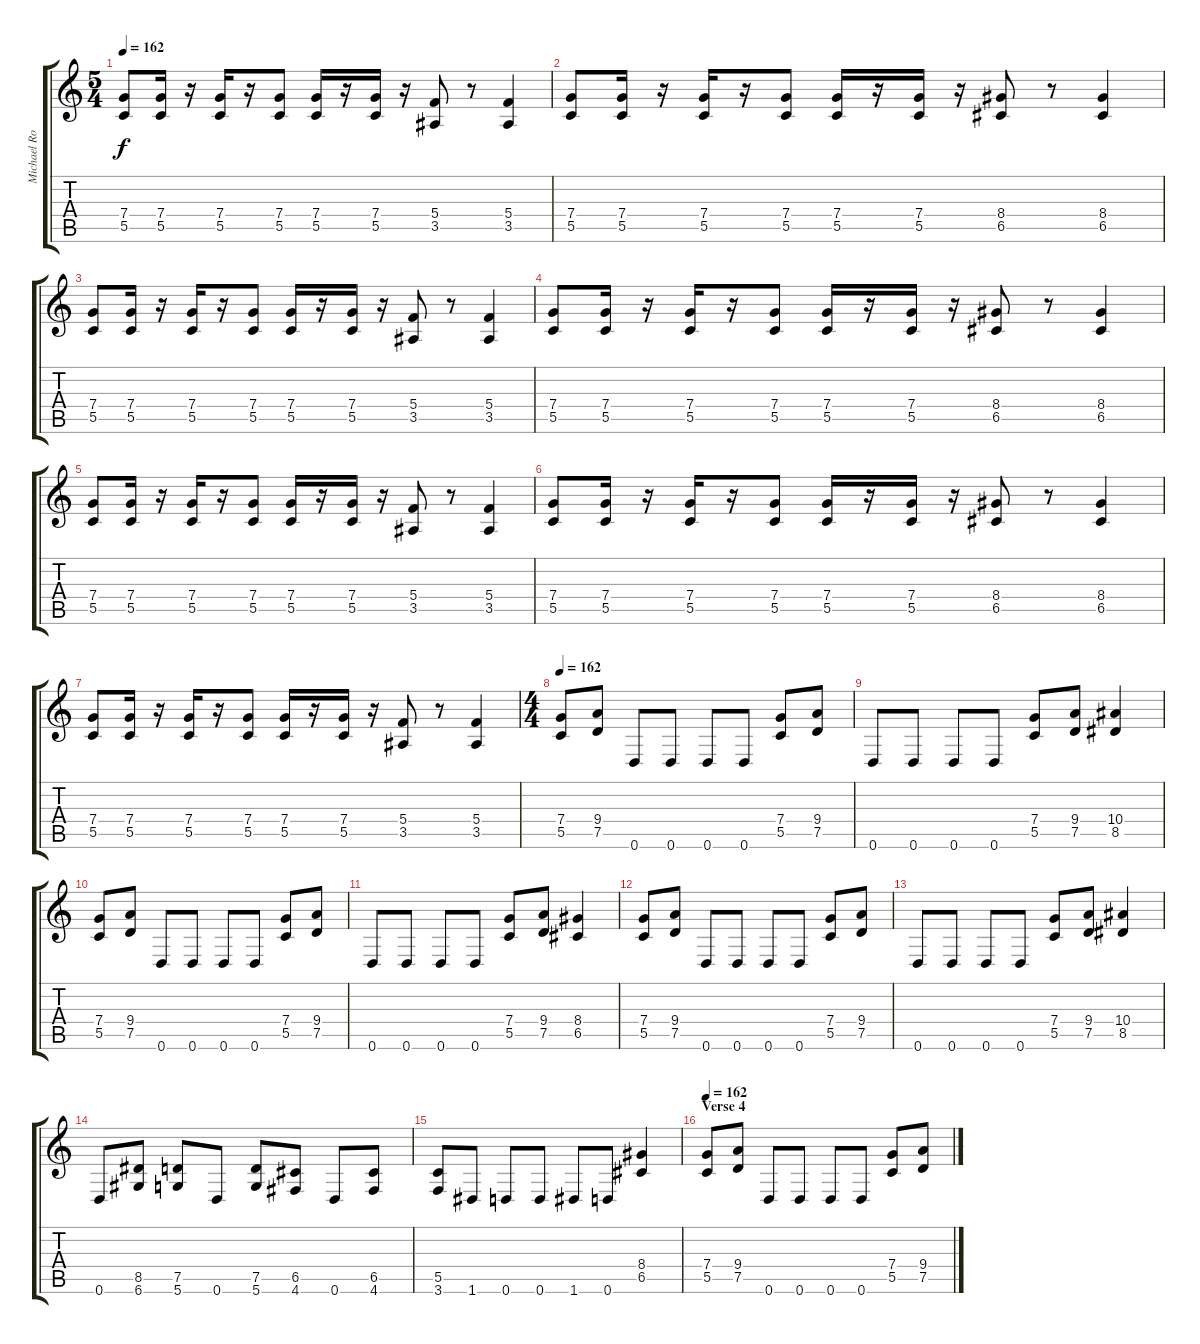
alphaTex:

\track ("Michael Romeo Lead" "Michael Ro") {instrument distortionguitar}
\staff {score tabs}
\tuning (D4 A3 F3 C3 G2 D2) {hide}
\ts (5 4)
\tempo 162
\clef g2
\ks c
(7.4 5.5).8{dy f} (7.4 5.5).16 r.16 (7.4 5.5).16 r.16 (7.4 5.5).8 (7.4 5.5).16 r.16 (7.4 5.5).16 r.16 (5.4 3.5).8 r.8 (5.4 3.5).4 |
(7.4 5.5).8 (7.4 5.5).16 r.16 (7.4 5.5).16 r.16 (7.4 5.5).8 (7.4 5.5).16 r.16 (7.4 5.5).16 r.16 (8.4 6.5).8 r.8 (8.4 6.5).4 |
(7.4 5.5).8 (7.4 5.5).16 r.16 (7.4 5.5).16 r.16 (7.4 5.5).8 (7.4 5.5).16 r.16 (7.4 5.5).16 r.16 (5.4 3.5).8 r.8 (5.4 3.5).4 |
(7.4 5.5).8 (7.4 5.5).16 r.16 (7.4 5.5).16 r.16 (7.4 5.5).8 (7.4 5.5).16 r.16 (7.4 5.5).16 r.16 (8.4 6.5).8 r.8 (8.4 6.5).4 |
(7.4 5.5).8 (7.4 5.5).16 r.16 (7.4 5.5).16 r.16 (7.4 5.5).8 (7.4 5.5).16 r.16 (7.4 5.5).16 r.16 (5.4 3.5).8 r.8 (5.4 3.5).4 |
(7.4 5.5).8 (7.4 5.5).16 r.16 (7.4 5.5).16 r.16 (7.4 5.5).8 (7.4 5.5).16 r.16 (7.4 5.5).16 r.16 (8.4 6.5).8 r.8 (8.4 6.5).4 |
(7.4 5.5).8 (7.4 5.5).16 r.16 (7.4 5.5).16 r.16 (7.4 5.5).8 (7.4 5.5).16 r.16 (7.4 5.5).16 r.16 (5.4 3.5).8 r.8 (5.4 3.5).4 |
\ts (4 4)
\tempo 162
(7.4 5.5).8 (9.4 7.5).8 0.6.8 0.6.8 0.6.8 0.6.8 (7.4 5.5).8 (9.4 7.5).8 |
0.6.8 0.6.8 0.6.8 0.6.8 (7.4 5.5).8 (9.4 7.5).8 (10.4 8.5).4 |
(7.4 5.5).8 (9.4 7.5).8 0.6.8 0.6.8 0.6.8 0.6.8 (7.4 5.5).8 (9.4 7.5).8 |
0.6.8 0.6.8 0.6.8 0.6.8 (7.4 5.5).8 (9.4 7.5).8 (8.4 6.5).4 |
(7.4 5.5).8 (9.4 7.5).8 0.6.8 0.6.8 0.6.8 0.6.8 (7.4 5.5).8 (9.4 7.5).8 |
0.6.8 0.6.8 0.6.8 0.6.8 (7.4 5.5).8 (9.4 7.5).8 (10.4 8.5).4 |
0.6.8 (8.5 6.6).8 (7.5 5.6).8 0.6.8 (7.5 5.6).8 (6.5 4.6).8 0.6.8 (6.5 4.6).8 |
(5.5 3.6).8 1.6.8 0.6.8 0.6.8 1.6.8 0.6.8 (8.4 6.5).4 |
\section ("" "Verse 4")
\tempo 162
(7.4 5.5).8 (9.4 7.5).8 0.6.8 0.6.8 0.6.8 0.6.8 (7.4 5.5).8 (9.4 7.5).8
